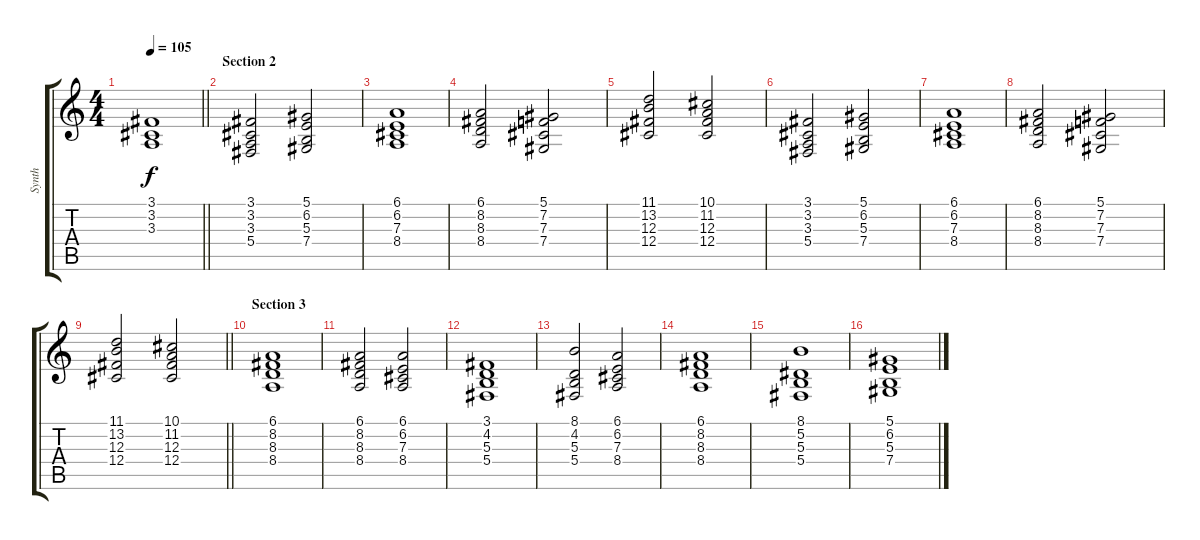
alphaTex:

\track ("Synth" "Synth") {instrument stringensemble1}
\staff {score tabs}
\tuning (Eb4 Bb3 Gb3 Db3 Ab2 Eb2) {hide}
\ts (4 4)
\tempo 105
\clef g2
\barLineRight lightlight
\ks c
(3.1{t} 3.2{t} 3.3{t}).1{dy f} |
\section ("" "Section 2")
(3.1 3.2 3.3 5.4).2 (5.1 6.2 5.3 7.4).2 |
(6.1 6.2 7.3 8.4).1 |
(6.1 8.2 8.3 8.4).2 (5.1 7.2 7.3 7.4).2 |
(11.1 13.2 12.3 12.4).2 (10.1 11.2 12.3 12.4).2 |
(3.1 3.2 3.3 5.4).2 (5.1 6.2 5.3 7.4).2 |
(6.1 6.2 7.3 8.4).1 |
(6.1 8.2 8.3 8.4).2 (5.1 7.2 7.3 7.4).2 |
\barLineRight lightlight
(11.1 13.2 12.3 12.4).2 (10.1 11.2 12.3 12.4).2 |
\section ("" "Section 3")
(6.1 8.2 8.3 8.4).1 |
(6.1 8.2 8.3 8.4).2 (6.1 6.2 7.3 8.4).2 |
(3.1 4.2 5.3 5.4).1 |
(8.1 4.2 5.3 5.4).2 (6.1 6.2 7.3 8.4).2 |
(6.1 8.2 8.3 8.4).1 |
(8.1 5.2 5.3 5.4).1 |
(5.1 6.2 5.3 7.4).1
